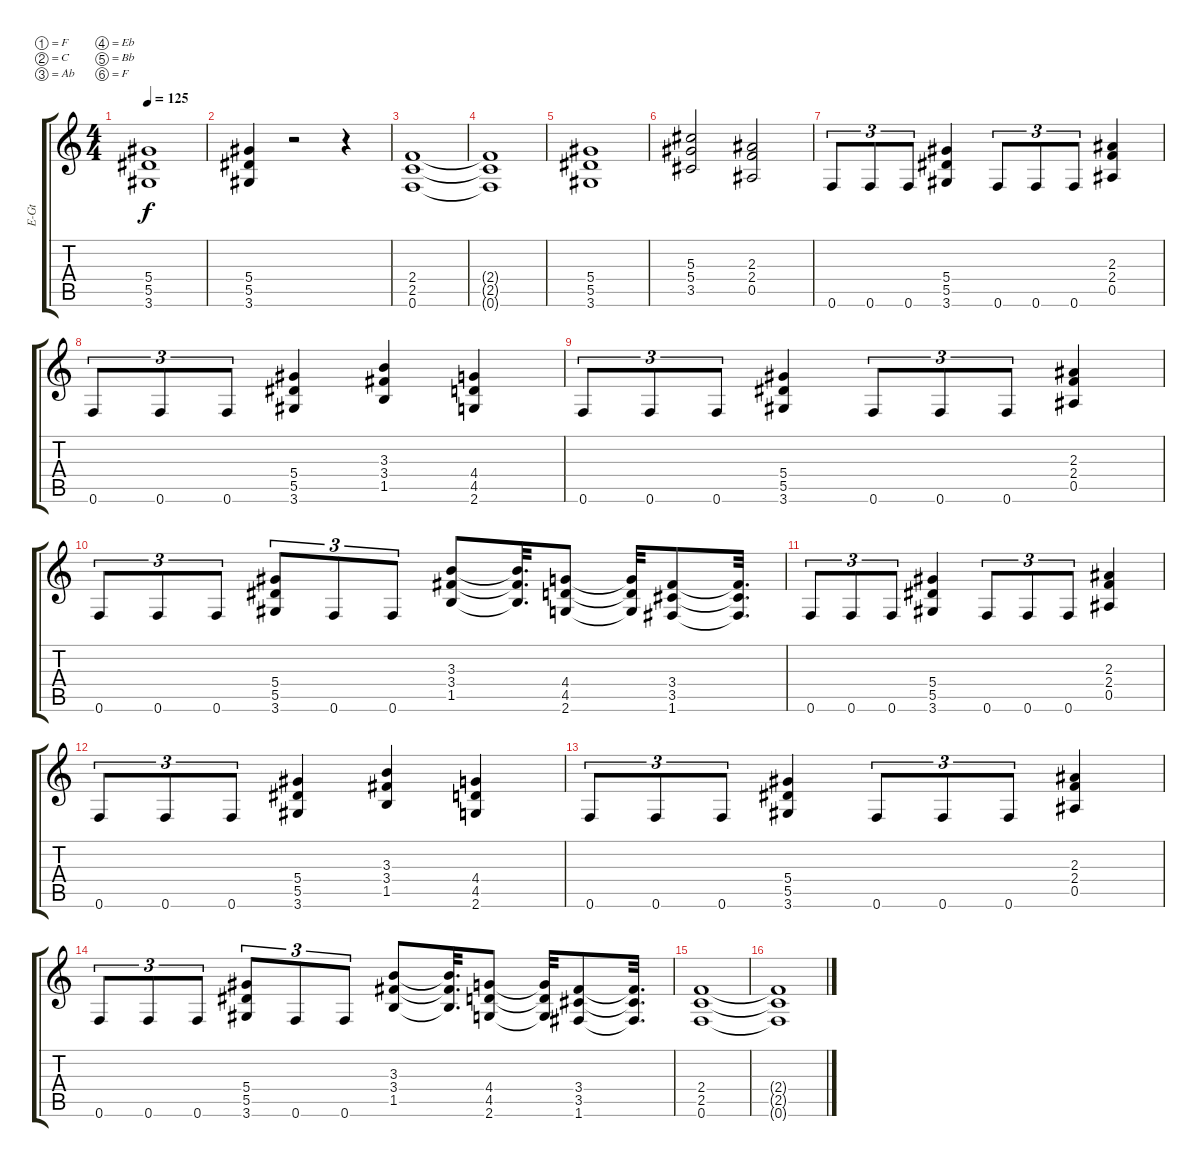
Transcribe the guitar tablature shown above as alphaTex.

\track ("James Hetfield" "E-Gt") {instrument distortionguitar}
\staff {score tabs}
\tuning (F4 C4 Ab3 Eb3 Bb2 F2)
\ts (4 4)
\tempo 125
\clef g2
\ks c
(5.4 5.5 3.6).1{dy f} |
(5.4 5.5 3.6).4 r.2 r.4 |
(2.4 2.5 0.6).1 |
(2.4{t} 2.5{t} 0.6{t}).1 |
(5.4 5.5 3.6).1 |
(5.3 5.4 3.5).2 (2.3 2.4 0.5).2 |
0.6.8{tu (3 2)} 0.6.8{tu (3 2)} 0.6.8{tu (3 2)} (5.4 5.5 3.6).4 0.6.8{tu (3 2)} 0.6.8{tu (3 2)} 0.6.8{tu (3 2)} (2.3 2.4 0.5).4 |
0.6.8{tu (3 2)} 0.6.8{tu (3 2)} 0.6.8{tu (3 2)} (5.4 5.5 3.6).4 (3.3 3.4 1.5).4 (4.4 4.5 2.6).4 |
0.6.8{tu (3 2)} 0.6.8{tu (3 2)} 0.6.8{tu (3 2)} (5.4 5.5 3.6).4 0.6.8{tu (3 2)} 0.6.8{tu (3 2)} 0.6.8{tu (3 2)} (2.3 2.4 0.5).4 |
0.6.8{tu (3 2)} 0.6.8{tu (3 2)} 0.6.8{tu (3 2)} (5.4 5.5 3.6).8{tu (3 2)} 0.6.8{tu (3 2)} 0.6.8{tu (3 2)} (3.3 3.4 1.5).8 (3.3{t} 3.4{t} 1.5{t}).32{d} (4.4 4.5 2.6).8 (4.4{t} 4.5{t} 2.6{t}).32 (3.4 3.5 1.6).8 (3.4{t} 3.5{t} 1.6{t}).32{d} |
0.6.8{tu (3 2)} 0.6.8{tu (3 2)} 0.6.8{tu (3 2)} (5.4 5.5 3.6).4 0.6.8{tu (3 2)} 0.6.8{tu (3 2)} 0.6.8{tu (3 2)} (2.3 2.4 0.5).4 |
0.6.8{tu (3 2)} 0.6.8{tu (3 2)} 0.6.8{tu (3 2)} (5.4 5.5 3.6).4 (3.3 3.4 1.5).4 (4.4 4.5 2.6).4 |
0.6.8{tu (3 2)} 0.6.8{tu (3 2)} 0.6.8{tu (3 2)} (5.4 5.5 3.6).4 0.6.8{tu (3 2)} 0.6.8{tu (3 2)} 0.6.8{tu (3 2)} (2.3 2.4 0.5).4 |
0.6.8{tu (3 2)} 0.6.8{tu (3 2)} 0.6.8{tu (3 2)} (5.4 5.5 3.6).8{tu (3 2)} 0.6.8{tu (3 2)} 0.6.8{tu (3 2)} (3.3 3.4 1.5).8 (3.3{t} 3.4{t} 1.5{t}).32{d} (4.4 4.5 2.6).8 (4.4{t} 4.5{t} 2.6{t}).32 (3.4 3.5 1.6).8 (3.4{t} 3.5{t} 1.6{t}).32{d} |
(2.4 2.5 0.6).1 |
(2.4{t} 2.5{t} 0.6{t}).1
